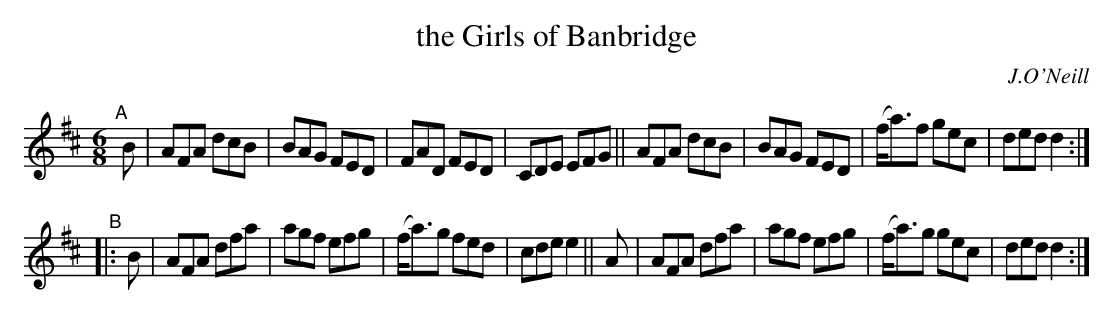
X:1
T: the Girls of Banbridge
O: J.O'Neill
M: 6/8
L: 1/8
K: D
"^A"[|] B |\
AFA dcB | BAG FED | FAD FED | CDE EFG ||\
AFA dcB | BAG FED | (f<a)f gec | ded d2 :|
"^B"|: B |\
AFA dfa | agf efg | (f<a)g fed | cde e2 || A |\
AFA dfa | agf efg | (f<a)g gec | ded d2 :|
